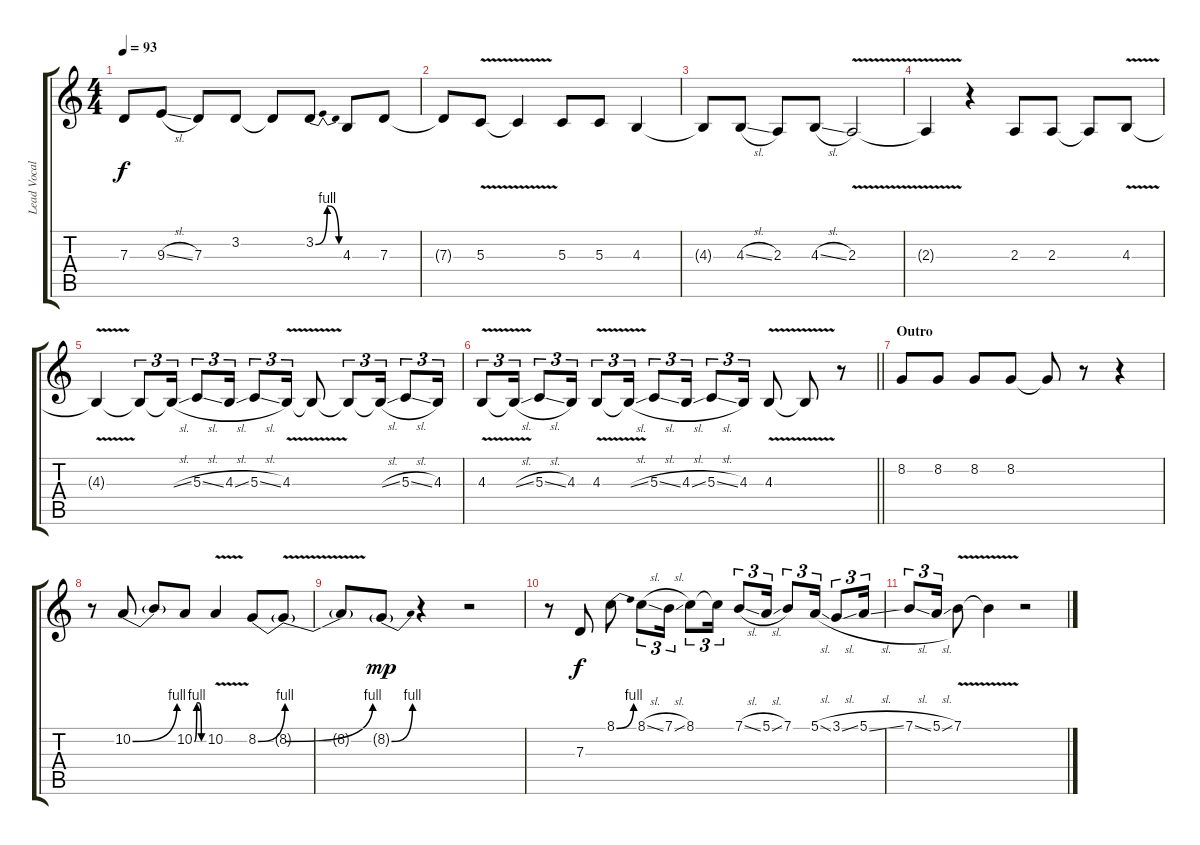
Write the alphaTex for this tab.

\track ("Lead Vocals" "Lead Vocal") {instrument tenorsax}
\staff {score tabs}
\tuning (E4 B3 G3 D3 A2 E2) {hide}
\ts (4 4)
\tempo 93
\clef g2
\ks c
7.3.8{dy f} 9.3{sl}.8 7.3.8 3.2.8 3.2{t}.8 3.2{be (bendrelease 0 0 15 4 45 4 60 0)}.8 4.3.8 7.3.8 |
7.3{t}.8 5.3{v}.8 5.3{t}.4 5.3.8 5.3.8 4.3.4 |
4.3{t}.8 4.3{sl}.8 2.3.8 4.3{sl}.8 2.3{v}.2 |
2.3{t}.4 r.4 2.3.8 2.3.8 2.3{t}.8 4.3{v}.8 |
4.3{t}.4 4.3{t}.8{tu (3 2)} 4.3{sl t}.16{tu (3 2)} 5.3{sl}.8{tu (3 2)} 4.3{sl}.16{tu (3 2)} 5.3{sl}.8{tu (3 2)} 4.3{v}.16{tu (3 2)} 4.3{t}.8 4.3{t}.8{tu (3 2)} 4.3{sl t}.16{tu (3 2)} 5.3{sl}.8{tu (3 2)} 4.3.16{tu (3 2)} |
\barLineRight lightlight
4.3{v}.8{tu (3 2)} 4.3{sl t}.16{tu (3 2)} 5.3{sl}.8{tu (3 2)} 4.3.16{tu (3 2)} 4.3{v}.8{tu (3 2)} 4.3{sl t}.16{tu (3 2)} 5.3{sl}.8{tu (3 2)} 4.3{sl}.16{tu (3 2)} 5.3{sl}.8{tu (3 2)} 4.3.16{tu (3 2)} 4.3{v}.8 4.3{t}.8 r.8 |
\section ("" "Outro")
8.2.8 8.2.8 8.2.8 8.2.8 8.2{t}.8 r.8 r.4 |
r.8 10.2{be (bend 0 0 60 4)}.8 10.2{t}.8 10.2{be (custom 0 0 15 4 30 4 45 0 60 0)}.8 10.2{v}.4 8.2{be (bend 0 0 60 4)}.8 8.2{be (bend 0 0 60 4) v t}.8 |
8.2{t}.8 8.2{be (bend 0 0 60 4) g}.8{dy mp} r.4 r.2 |
r.8 7.3.8{dy f} 8.1{be (bend 0 0 60 4)}.8 8.1{sl}.8{tu (3 2)} 7.1{sl}.16{tu (3 2)} 8.1.8{tu (3 2)} 8.1{t}.16{tu (3 2)} 7.1{sl}.8{tu (3 2)} 5.1{sl}.16{tu (3 2)} 7.1.8{tu (3 2)} 5.1{sl}.16{tu (3 2)} 3.1{sl}.8{tu (3 2)} 5.1{sl}.16{tu (3 2)} |
7.1{sl}.8{tu (3 2)} 5.1{sl}.16{tu (3 2)} 7.1{v}.8 7.1{t}.4 r.2
